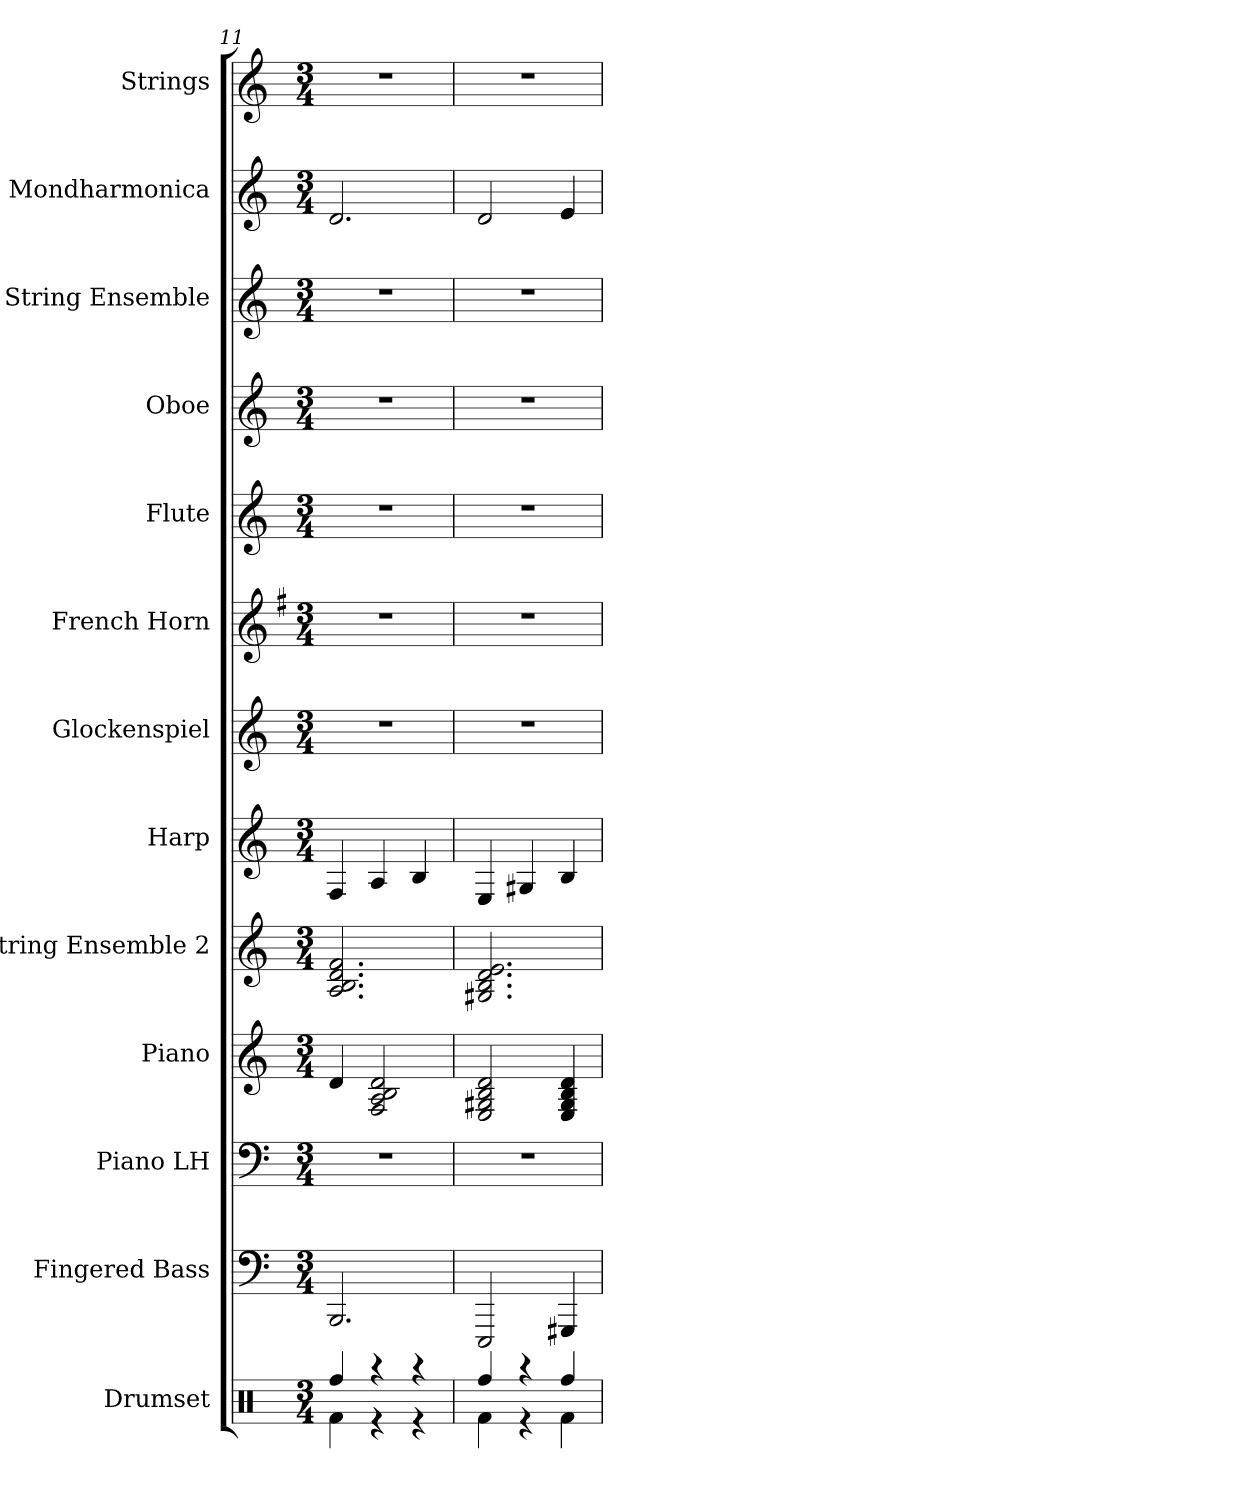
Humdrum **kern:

**kern	**kern	**kern	**kern	**kern	**kern	**kern	**kern	**kern	**kern	**kern	**kern	**kern
*part13	*part12	*part11	*part10	*part9	*part8	*part7	*part6	*part5	*part4	*part3	*part2	*part1
*staff13	*staff12	*staff11	*staff10	*staff9	*staff8	*staff7	*staff6	*staff5	*staff4	*staff3	*staff2	*staff1
*I"Drumset	*I"Fingered Bass	*I"Piano LH	*I"Piano	*I"String Ensemble 2	*I"Harp	*I"Glockenspiel	*I"French Horn	*I"Flute	*I"Oboe	*I"String Ensemble	*I"Mondharmonica	*I"Strings
*I'Drumset	*I'Fingered Bass	*I'Piano LH	*I'Piano	*I'String Ensemble 2	*I'Harp	*I'Glockenspiel	*I'French Horn	*I'Flute	*I'Oboe	*I'String Ensemble	*I'Mondharmonica	*I'Strings
*clefX	*clefF4	*clefF4	*clefG2	*clefG2	*clefG2	*clefG2	*clefG2	*clefG2	*clefG2	*clefG2	*clefG2	*clefG2
*	*ITrd-7c-12	*	*	*	*	*ITrd7c12	*ITrd4c7	*	*	*	*	*
*k[]	*k[]	*k[]	*k[]	*k[]	*k[]	*k[]	*k[]	*k[]	*k[]	*k[]	*k[]	*k[]
*M3/4	*M3/4	*M3/4	*M3/4	*M3/4	*M3/4	*M3/4	*M3/4	*M3/4	*M3/4	*M3/4	*M3/4	*M3/4
=11	=11	=11	=11	=11	=11	=11	=11	=11	=11	=11	=11	=11
*^	*	*	*	*	*	*	*	*	*	*	*	*
4Rff/	4Rf\	2.BB/	2.r	4d/	2.A/ 2.B/ 2.d/ 2.f/	4F/	2.r	2.r	2.r	2.r	2.r	2.d/	2.r
4r	4r	.	.	2F/ 2A/ 2B/ 2d/	.	4A/	.	.	.	.	.	.	.
4r	4r	.	.	.	.	4B/	.	.	.	.	.	.	.
=12	=12	=12	=12	=12	=12	=12	=12	=12	=12	=12	=12	=12	=12
4Rff/	4Rf\	2EE/	2.r	2E/ 2G#X/ 2B/ 2d/	2.G#X/ 2.B/ 2.d/ 2.e/	4E/	2.r	2.r	2.r	2.r	2.r	2d/	2.r
4r	4r	.	.	.	.	4G#X/	.	.	.	.	.	.	.
4Rff/	4Rf\	4GG#X/	.	4E/ 4G#/ 4B/ 4d/	.	4B/	.	.	.	.	.	4e/	.
*v	*v	*	*	*	*	*	*	*	*	*	*	*	*
=	=	=	=	=	=	=	=	=	=	=	=	=
*-	*-	*-	*-	*-	*-	*-	*-	*-	*-	*-	*-	*-
